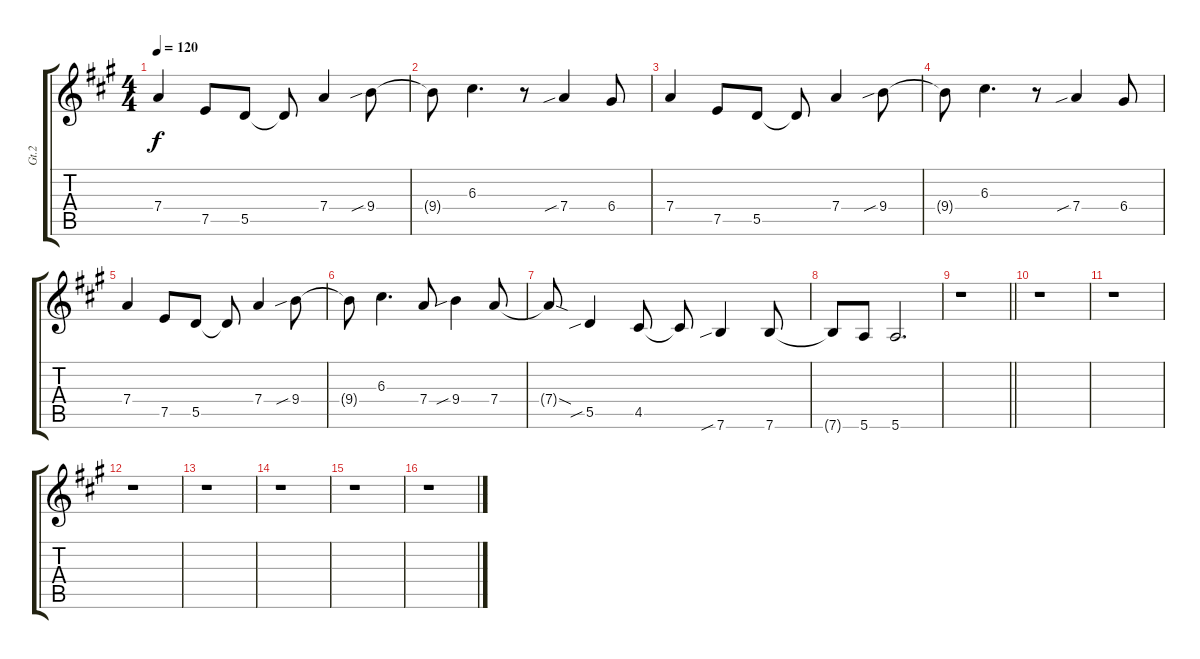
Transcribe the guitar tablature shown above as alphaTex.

\track ("Gt.2" "Gt.2") {instrument acousticguitarnylon}
\staff {score tabs}
\tuning (E4 B3 G3 D3 A2 E2) {hide}
\ts (4 4)
\tempo 120
\clef g2
\ks a
7.4.4{dy f} 7.5.8 5.5.8 5.5{t}.8 7.4.4 9.4{sib}.8 |
9.4{t}.8 6.3.4{d} r.8 7.4{sib}.4 6.4.8 |
7.4.4 7.5.8 5.5.8 5.5{t}.8 7.4.4 9.4{sib}.8 |
9.4{t}.8 6.3.4{d} r.8 7.4{sib}.4 6.4.8 |
7.4.4 7.5.8 5.5.8 5.5{t}.8 7.4.4 9.4{sib}.8 |
9.4{t}.8 6.3.4{d} 7.4.8 9.4{sib}.4 7.4.8 |
7.4{sod t}.8 5.5{sib}.4 4.5.8 4.5{t}.8 7.6{sib}.4 7.6.8 |
7.6{t}.8 5.6.8 5.6.2{d} |
\barLineRight lightlight
r.1 |
r.1 |
r.1 |
r.1 |
r.1 |
r.1 |
r.1 |
r.1
